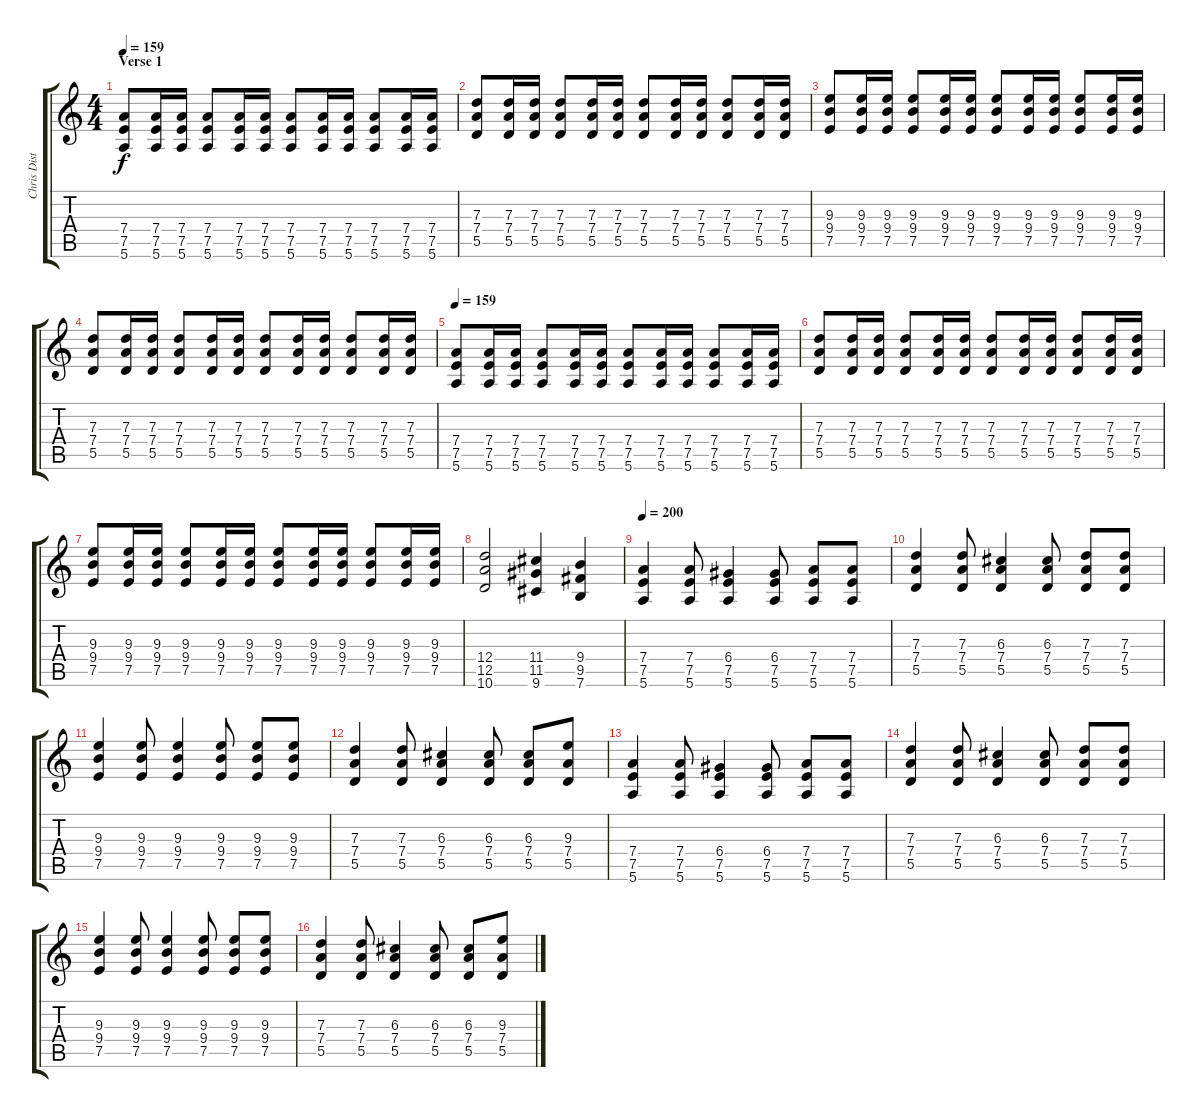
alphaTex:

\track ("Chris Distortion" "Chris Dist") {instrument distortionguitar}
\staff {score tabs}
\tuning (E4 B3 G3 D3 A2 E2) {hide}
\ts (4 4)
\section ("" "Verse 1")
\tempo 159
\clef g2
\ks c
(7.4 7.5 5.6).8{dy f} (7.4 7.5 5.6).16 (7.4 7.5 5.6).16 (7.4 7.5 5.6).8 (7.4 7.5 5.6).16 (7.4 7.5 5.6).16 (7.4 7.5 5.6).8 (7.4 7.5 5.6).16 (7.4 7.5 5.6).16 (7.4 7.5 5.6).8 (7.4 7.5 5.6).16 (7.4 7.5 5.6).16 |
(7.3 7.4 5.5).8 (7.3 7.4 5.5).16 (7.3 7.4 5.5).16 (7.3 7.4 5.5).8 (7.3 7.4 5.5).16 (7.3 7.4 5.5).16 (7.3 7.4 5.5).8 (7.3 7.4 5.5).16 (7.3 7.4 5.5).16 (7.3 7.4 5.5).8 (7.3 7.4 5.5).16 (7.3 7.4 5.5).16 |
(9.3 9.4 7.5).8 (9.3 9.4 7.5).16 (9.3 9.4 7.5).16 (9.3 9.4 7.5).8 (9.3 9.4 7.5).16 (9.3 9.4 7.5).16 (9.3 9.4 7.5).8 (9.3 9.4 7.5).16 (9.3 9.4 7.5).16 (9.3 9.4 7.5).8 (9.3 9.4 7.5).16 (9.3 9.4 7.5).16 |
(7.3 7.4 5.5).8 (7.3 7.4 5.5).16 (7.3 7.4 5.5).16 (7.3 7.4 5.5).8 (7.3 7.4 5.5).16 (7.3 7.4 5.5).16 (7.3 7.4 5.5).8 (7.3 7.4 5.5).16 (7.3 7.4 5.5).16 (7.3 7.4 5.5).8 (7.3 7.4 5.5).16 (7.3 7.4 5.5).16 |
\tempo 159
(7.4 7.5 5.6).8 (7.4 7.5 5.6).16 (7.4 7.5 5.6).16 (7.4 7.5 5.6).8 (7.4 7.5 5.6).16 (7.4 7.5 5.6).16 (7.4 7.5 5.6).8 (7.4 7.5 5.6).16 (7.4 7.5 5.6).16 (7.4 7.5 5.6).8 (7.4 7.5 5.6).16 (7.4 7.5 5.6).16 |
(7.3 7.4 5.5).8 (7.3 7.4 5.5).16 (7.3 7.4 5.5).16 (7.3 7.4 5.5).8 (7.3 7.4 5.5).16 (7.3 7.4 5.5).16 (7.3 7.4 5.5).8 (7.3 7.4 5.5).16 (7.3 7.4 5.5).16 (7.3 7.4 5.5).8 (7.3 7.4 5.5).16 (7.3 7.4 5.5).16 |
(9.3 9.4 7.5).8 (9.3 9.4 7.5).16 (9.3 9.4 7.5).16 (9.3 9.4 7.5).8 (9.3 9.4 7.5).16 (9.3 9.4 7.5).16 (9.3 9.4 7.5).8 (9.3 9.4 7.5).16 (9.3 9.4 7.5).16 (9.3 9.4 7.5).8 (9.3 9.4 7.5).16 (9.3 9.4 7.5).16 |
(12.4 12.5 10.6).2 (11.4 11.5 9.6).4 (9.4 9.5 7.6).4 |
\tempo 200
(7.4 7.5 5.6).4 (7.4 7.5 5.6).8 (6.4 7.5 5.6).4 (6.4 7.5 5.6).8 (7.4 7.5 5.6).8 (7.4 7.5 5.6).8 |
(7.3 7.4 5.5).4 (7.3 7.4 5.5).8 (6.3 7.4 5.5).4 (6.3 7.4 5.5).8 (7.3 7.4 5.5).8 (7.3 7.4 5.5).8 |
(9.3 9.4 7.5).4 (9.3 9.4 7.5).8 (9.3 9.4 7.5).4 (9.3 9.4 7.5).8 (9.3 9.4 7.5).8 (9.3 9.4 7.5).8 |
(7.3 7.4 5.5).4 (7.3 7.4 5.5).8 (6.3 7.4 5.5).4 (6.3 7.4 5.5).8 (6.3 7.4 5.5).8 (9.3 7.4 5.5).8 |
(7.4 7.5 5.6).4 (7.4 7.5 5.6).8 (6.4 7.5 5.6).4 (6.4 7.5 5.6).8 (7.4 7.5 5.6).8 (7.4 7.5 5.6).8 |
(7.3 7.4 5.5).4 (7.3 7.4 5.5).8 (6.3 7.4 5.5).4 (6.3 7.4 5.5).8 (7.3 7.4 5.5).8 (7.3 7.4 5.5).8 |
(9.3 9.4 7.5).4 (9.3 9.4 7.5).8 (9.3 9.4 7.5).4 (9.3 9.4 7.5).8 (9.3 9.4 7.5).8 (9.3 9.4 7.5).8 |
(7.3 7.4 5.5).4 (7.3 7.4 5.5).8 (6.3 7.4 5.5).4 (6.3 7.4 5.5).8 (6.3 7.4 5.5).8 (9.3 7.4 5.5).8
